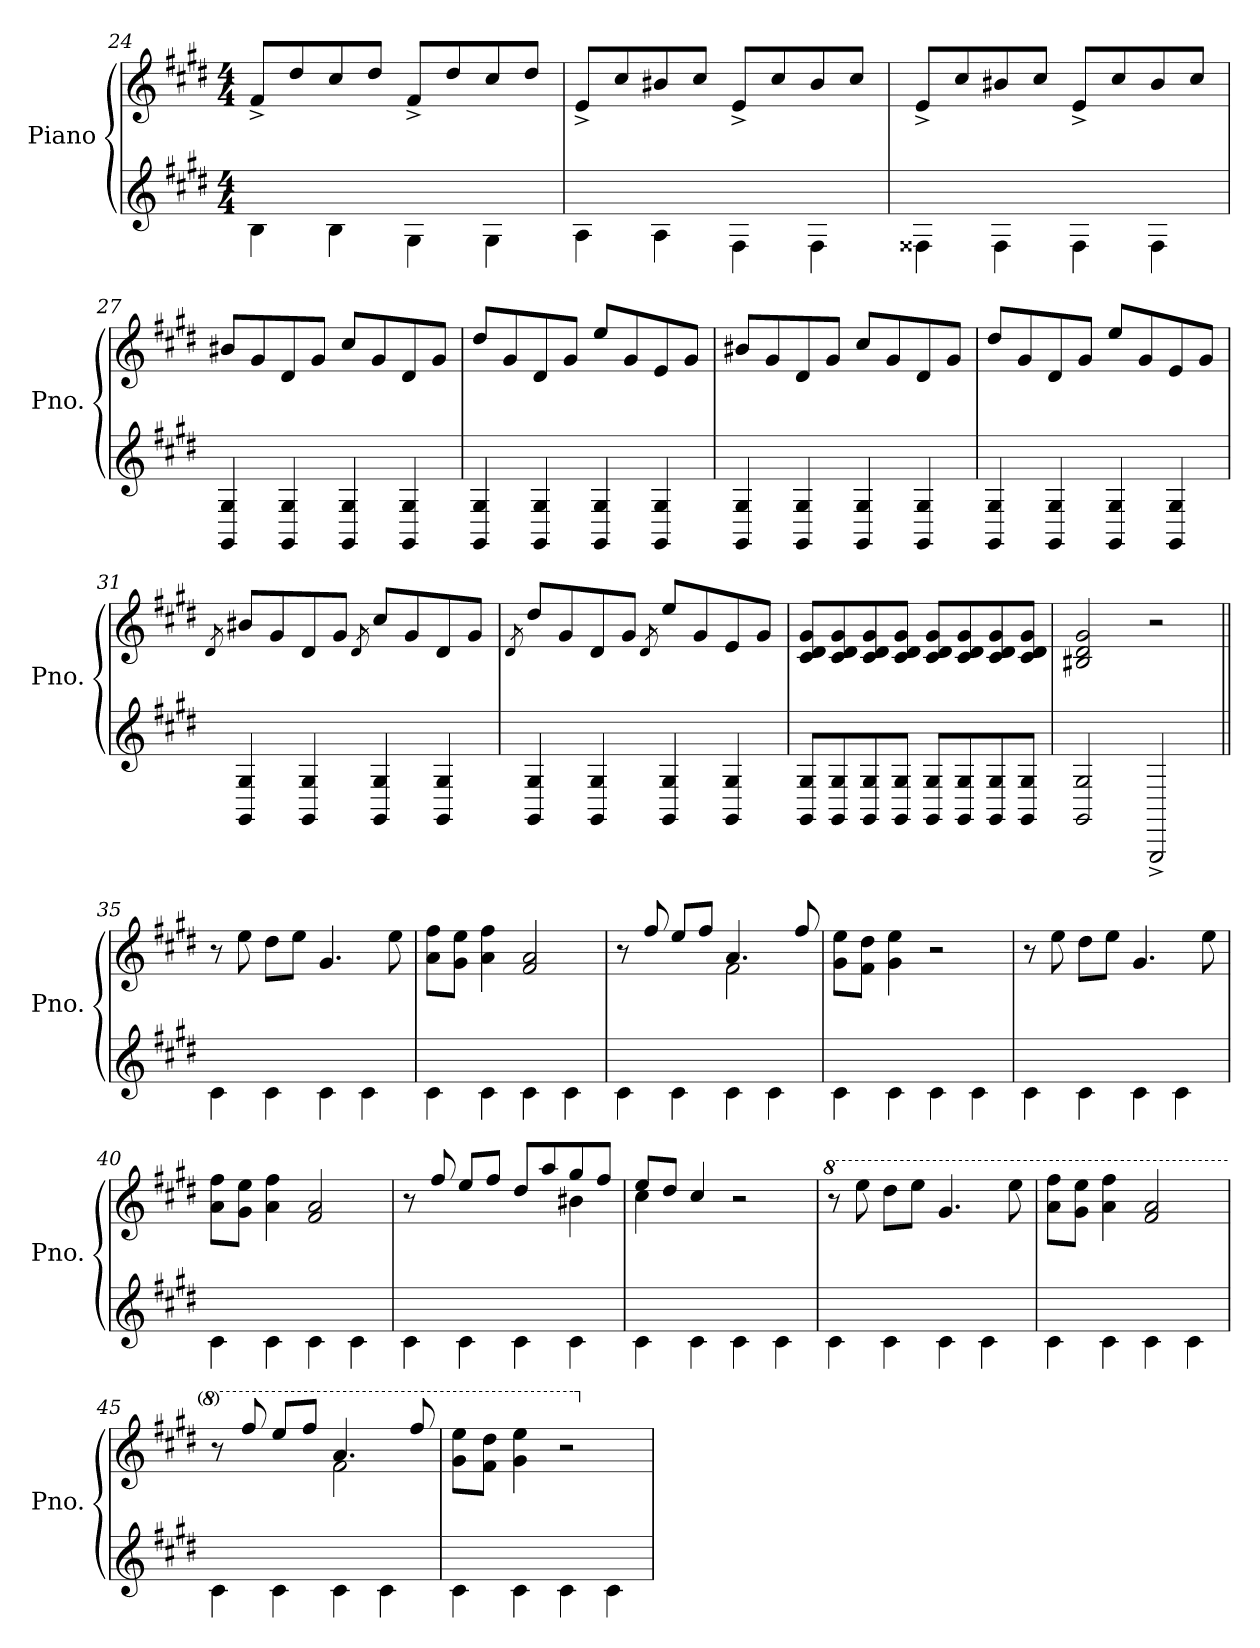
**kern	**kern
*part1	*part1
*staff2	*staff1
*I"Piano	*
*I'Pno.	*
!!LO:LB:g=z
*clefG2	*clefG2
*k[f#c#g#d#]	*k[f#c#g#d#]
*M4/4	*M4/4
=24	=24
4B\	8f#^/L
.	8dd#/
4B\	8cc#/
.	8dd#/J
4G#\	8f#^/L
.	8dd#/
4G#\	8cc#/
.	8dd#/J
=25	=25
4A\	8e^/L
.	8cc#/
4A\	8b#X/
.	8cc#/J
4F#\	8e^/L
.	8cc#/
4F#\	8b#/
.	8cc#/J
=26	=26
4F##X\	8e^/L
.	8cc#/
4F##\	8b#X/
.	8cc#/J
4F##\	8e^/L
.	8cc#/
4F##\	8b#/
.	8cc#/J
=27	=27
4GG#/ 4G#/	8b#X/L
.	8g#/
4GG#/ 4G#/	8d#/
.	8g#/J
4GG#/ 4G#/	8cc#/L
.	8g#/
4GG#/ 4G#/	8d#/
.	8g#/J
=28	=28
4GG#/ 4G#/	8dd#/L
.	8g#/
4GG#/ 4G#/	8d#/
.	8g#/J
4GG#/ 4G#/	8ee/L
.	8g#/
4GG#/ 4G#/	8e/
.	8g#/J
!!LO:PB:g=z
=29	=29
4GG#/ 4G#/	8b#X/L
.	8g#/
4GG#/ 4G#/	8d#/
.	8g#/J
4GG#/ 4G#/	8cc#/L
.	8g#/
4GG#/ 4G#/	8d#/
.	8g#/J
=30	=30
4GG#/ 4G#/	8dd#/L
.	8g#/
4GG#/ 4G#/	8d#/
.	8g#/J
4GG#/ 4G#/	8ee/L
.	8g#/
4GG#/ 4G#/	8e/
.	8g#/J
=31	=31
.	8qd#/
4GG#/ 4G#/	8b#X/L
.	8g#/
4GG#/ 4G#/	8d#/
.	8g#/J
.	8qd#/
4GG#/ 4G#/	8cc#/L
.	8g#/
4GG#/ 4G#/	8d#/
.	8g#/J
=32	=32
.	8qd#/
4GG#/ 4G#/	8dd#/L
.	8g#/
4GG#/ 4G#/	8d#/
.	8g#/J
.	8qd#/
4GG#/ 4G#/	8ee/L
.	8g#/
4GG#/ 4G#/	8e/
.	8g#/J
!!LO:LB:g=z
=33	=33
8GG#/ 8G#/L	8c#/ 8d#/ 8g#/L
8GG#/ 8G#/	8c#/ 8d#/ 8g#/
8GG#/ 8G#/	8c#/ 8d#/ 8g#/
8GG#/ 8G#/J	8c#/ 8d#/ 8g#/J
8GG#/ 8G#/L	8c#/ 8d#/ 8g#/L
8GG#/ 8G#/	8c#/ 8d#/ 8g#/
8GG#/ 8G#/	8c#/ 8d#/ 8g#/
8GG#/ 8G#/J	8c#/ 8d#/ 8g#/J
=34	=34
2GG#/ 2G#/	2B#X/ 2d#/ 2g#/
2GGG#^/	2r
=35||	=35||
4c#\	8r
.	8ee\
4c#\	8dd#\L
.	8ee\J
4c#\	4.g#/
4c#\	.
.	8ee\
=36	=36
4c#\	8a\ 8ff#\L
.	8g#\ 8ee\J
4c#\	4a\ 4ff#\
4c#\	2f#/ 2a/
4c#\	.
=37	=37
*	*^
4c#\	8r	2ryy
.	8ff#/	.
4c#\	8ee/L	.
.	8ff#/J	.
4c#\	4.a/	2f#\
4c#\	.	.
.	8ff#/	.
*	*v	*v
!!LO:LB:g=z
=38	=38
4c#\	8g#\ 8ee\L
.	8f#\ 8dd#\J
4c#\	4g#\ 4ee\
4c#\	2r
4c#\	.
=39	=39
4c#\	8r
.	8ee\
4c#\	8dd#\L
.	8ee\J
4c#\	4.g#/
4c#\	.
.	8ee\
=40	=40
4c#\	8a\ 8ff#\L
.	8g#\ 8ee\J
4c#\	4a\ 4ff#\
4c#\	2f#/ 2a/
4c#\	.
=41	=41
*	*^
4c#\	8r	2.ryy
.	8ff#/	.
4c#\	8ee/L	.
.	8ff#/J	.
4c#\	8dd#/L	.
.	8aa/	.
4c#\	8gg#/	4b#X\
.	8ff#/J	.
=42	=42	=42
4c#\	8ee/L	4cc#\
.	8dd#/J	.
4c#\	4cc#/	2.ryy
4c#\	2r	.
4c#\	.	.
*	*v	*v
=43	=43
*	*8va
4c#\	8r
.	8eee\
4c#\	8ddd#\L
.	8eee\J
4c#\	4.gg#/
4c#\	.
.	8eee\
!!LO:LB:g=z
=44	=44
4c#\	8aa\ 8fff#\L
.	8gg#\ 8eee\J
4c#\	4aa\ 4fff#\
4c#\	2ff#/ 2aa/
4c#\	.
=45	=45
*	*^
4c#\	8r	2ryy
.	8fff#/	.
4c#\	8eee/L	.
.	8fff#/J	.
4c#\	4.aa/	2ff#\
4c#\	.	.
.	8fff#/	.
*	*v	*v
=46	=46
4c#\	8gg#\ 8eee\L
.	8ff#\ 8ddd#\J
4c#\	4gg#\ 4eee\
4c#\	2r
4c#\	.
*	*X8va
=	=
*-	*-
